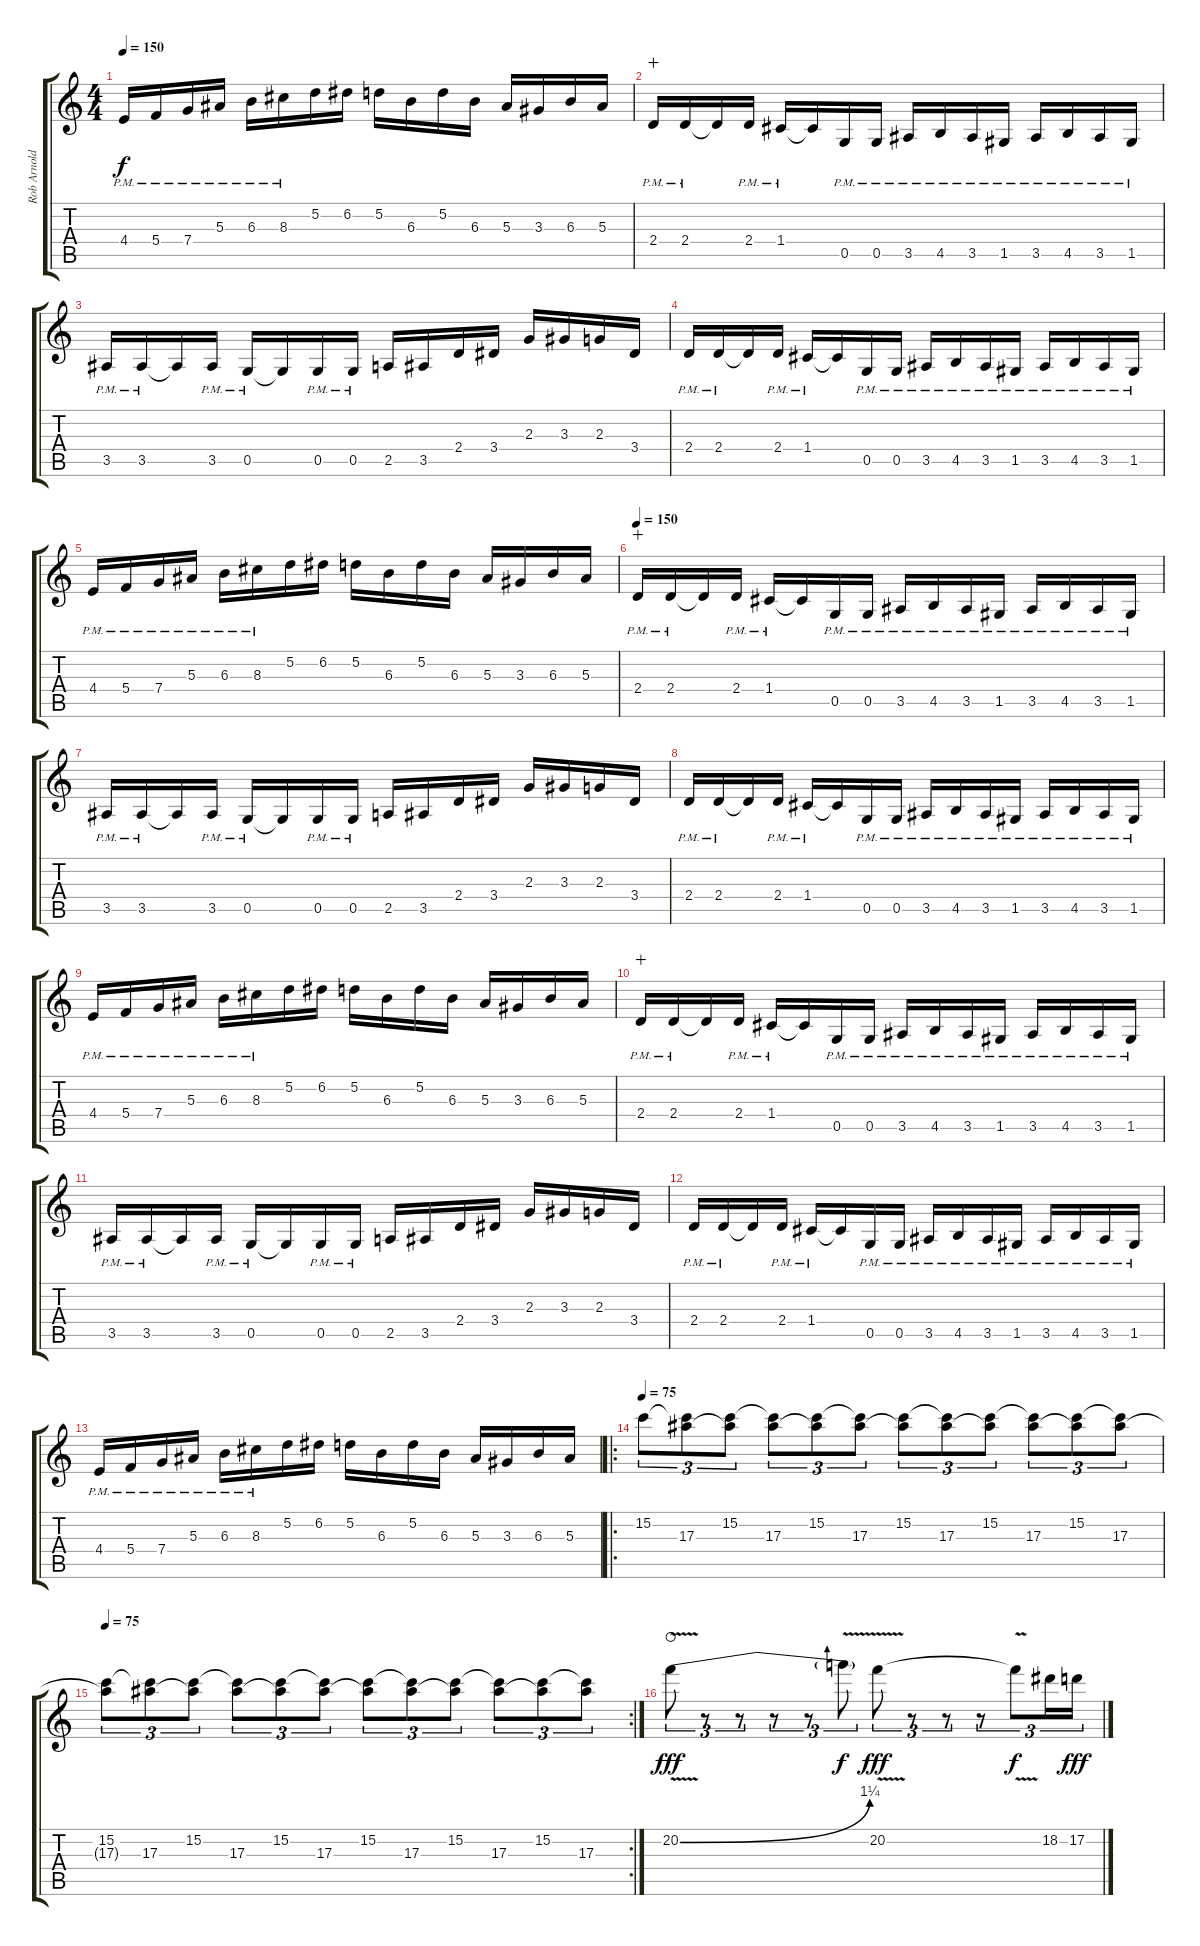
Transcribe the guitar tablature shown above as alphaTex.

\track ("Rob Arnold" "Rob Arnold") {instrument distortionguitar}
\staff {score tabs}
\tuning (D4 A3 F3 C3 G2 C2) {hide}
\ts (4 4)
\tempo 150
\clef g2
\ks c
4.4{pm}.16{dy f} 5.4{pm}.16 7.4{pm}.16 5.3{pm}.16 6.3{pm}.16 8.3{pm}.16 5.2.16 6.2.16 5.2.16 6.3.16 5.2.16 6.3.16 5.3.16 3.3.16 6.3.16 5.3.16 |
2.4{pm}.16{wahc} 2.4{pm}.16 2.4{t}.16 2.4{pm}.16 1.4{pm}.16 1.4{t}.16 0.5{pm}.16 0.5{pm}.16 3.5{pm}.16 4.5{pm}.16 3.5{pm}.16 1.5{pm}.16 3.5{pm}.16 4.5{pm}.16 3.5{pm}.16 1.5{pm}.16 |
3.5{pm}.16 3.5{pm}.16 3.5{t}.16 3.5{pm}.16 0.5{pm}.16 0.5{t}.16 0.5{pm}.16 0.5{pm}.16 2.5.16 3.5.16 2.4.16 3.4.16 2.3.16 3.3.16 2.3.16 3.4.16 |
2.4{pm}.16 2.4{pm}.16 2.4{t}.16 2.4{pm}.16 1.4{pm}.16 1.4{t}.16 0.5{pm}.16 0.5{pm}.16 3.5{pm}.16 4.5{pm}.16 3.5{pm}.16 1.5{pm}.16 3.5{pm}.16 4.5{pm}.16 3.5{pm}.16 1.5{pm}.16 |
4.4{pm}.16 5.4{pm}.16 7.4{pm}.16 5.3{pm}.16 6.3{pm}.16 8.3{pm}.16 5.2.16 6.2.16 5.2.16 6.3.16 5.2.16 6.3.16 5.3.16 3.3.16 6.3.16 5.3.16 |
\tempo 150
2.4{pm}.16{wahc} 2.4{pm}.16 2.4{t}.16 2.4{pm}.16 1.4{pm}.16 1.4{t}.16 0.5{pm}.16 0.5{pm}.16 3.5{pm}.16 4.5{pm}.16 3.5{pm}.16 1.5{pm}.16 3.5{pm}.16 4.5{pm}.16 3.5{pm}.16 1.5{pm}.16 |
3.5{pm}.16 3.5{pm}.16 3.5{t}.16 3.5{pm}.16 0.5{pm}.16 0.5{t}.16 0.5{pm}.16 0.5{pm}.16 2.5.16 3.5.16 2.4.16 3.4.16 2.3.16 3.3.16 2.3.16 3.4.16 |
2.4{pm}.16 2.4{pm}.16 2.4{t}.16 2.4{pm}.16 1.4{pm}.16 1.4{t}.16 0.5{pm}.16 0.5{pm}.16 3.5{pm}.16 4.5{pm}.16 3.5{pm}.16 1.5{pm}.16 3.5{pm}.16 4.5{pm}.16 3.5{pm}.16 1.5{pm}.16 |
4.4{pm}.16 5.4{pm}.16 7.4{pm}.16 5.3{pm}.16 6.3{pm}.16 8.3{pm}.16 5.2.16 6.2.16 5.2.16 6.3.16 5.2.16 6.3.16 5.3.16 3.3.16 6.3.16 5.3.16 |
2.4{pm}.16{wahc} 2.4{pm}.16 2.4{t}.16 2.4{pm}.16 1.4{pm}.16 1.4{t}.16 0.5{pm}.16 0.5{pm}.16 3.5{pm}.16 4.5{pm}.16 3.5{pm}.16 1.5{pm}.16 3.5{pm}.16 4.5{pm}.16 3.5{pm}.16 1.5{pm}.16 |
3.5{pm}.16 3.5{pm}.16 3.5{t}.16 3.5{pm}.16 0.5{pm}.16 0.5{t}.16 0.5{pm}.16 0.5{pm}.16 2.5.16 3.5.16 2.4.16 3.4.16 2.3.16 3.3.16 2.3.16 3.4.16 |
2.4{pm}.16 2.4{pm}.16 2.4{t}.16 2.4{pm}.16 1.4{pm}.16 1.4{t}.16 0.5{pm}.16 0.5{pm}.16 3.5{pm}.16 4.5{pm}.16 3.5{pm}.16 1.5{pm}.16 3.5{pm}.16 4.5{pm}.16 3.5{pm}.16 1.5{pm}.16 |
4.4{pm}.16 5.4{pm}.16 7.4{pm}.16 5.3{pm}.16 6.3{pm}.16 8.3{pm}.16 5.2.16 6.2.16 5.2.16 6.3.16 5.2.16 6.3.16 5.3.16 3.3.16 6.3.16 5.3.16 |
\ro
\tempo 75
15.2.8{tu (3 2)} (15.2{t} 17.3).8{tu (3 2)} (15.2 17.3{t}).8{tu (3 2)} (15.2{t} 17.3).8{tu (3 2)} (15.2 17.3{t}).8{tu (3 2)} (15.2{t} 17.3).8{tu (3 2)} (15.2 17.3{t}).8{tu (3 2)} (15.2{t} 17.3).8{tu (3 2)} (15.2 17.3{t}).8{tu (3 2)} (15.2{t} 17.3).8{tu (3 2)} (15.2 17.3{t}).8{tu (3 2)} (15.2{t} 17.3).8{tu (3 2)} |
\rc 2
\tempo 75
(15.2 17.3{t}).8{tu (3 2)} (15.2{t} 17.3).8{tu (3 2)} (15.2 17.3{t}).8{tu (3 2)} (15.2{t} 17.3).8{tu (3 2)} (15.2 17.3{t}).8{tu (3 2)} (15.2{t} 17.3).8{tu (3 2)} (15.2 17.3{t}).8{tu (3 2)} (15.2{t} 17.3).8{tu (3 2)} (15.2 17.3{t}).8{tu (3 2)} (15.2{t} 17.3).8{tu (3 2)} (15.2 17.3{t}).8{tu (3 2)} (15.2{t} 17.3).8{tu (3 2)} |
20.2{be (bend 0 0 60 5) v}.8{tu (3 2) dy fff waho} r.8{tu (3 2)} r.8{tu (3 2)} r.8{tu (3 2)} r.8{tu (3 2)} 20.2{t}.8{tu (3 2) dy f} 20.2{v}.8{tu (3 2) dy fff} r.8{tu (3 2)} r.8{tu (3 2)} r.8{tu (3 2)} 20.2{t}.8{tu (3 2) dy f} 18.2.16{tu (3 2)} 17.2.16{tu (3 2) dy fff}
